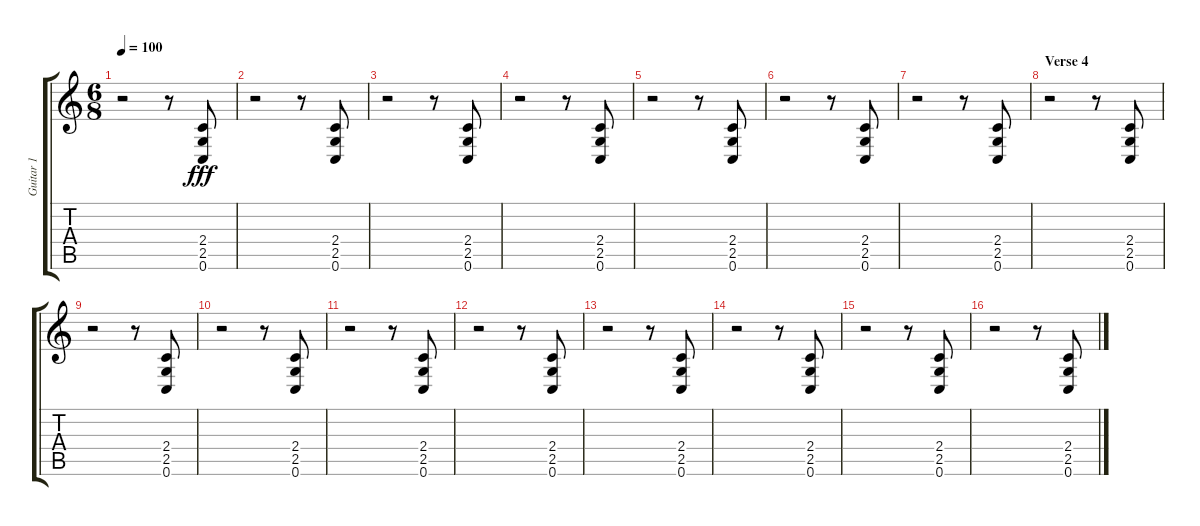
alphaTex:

\track ("Guitar 1" "Guitar 1") {instrument distortionguitar}
\staff {score tabs}
\tuning (C4 G3 Eb3 Bb2 F2 C2) {hide}
\ts (6 8)
\tempo 100
\clef g2
\ks c
r.2{dy fff} r.8 (2.4 2.5 0.6).8 |
r.2 r.8 (2.4 2.5 0.6).8 |
r.2 r.8 (2.4 2.5 0.6).8 |
r.2 r.8 (2.4 2.5 0.6).8 |
r.2 r.8 (2.4 2.5 0.6).8 |
r.2 r.8 (2.4 2.5 0.6).8 |
r.2 r.8 (2.4 2.5 0.6).8 |
\section ("" "Verse 4")
r.2 r.8 (2.4 2.5 0.6).8 |
r.2 r.8 (2.4 2.5 0.6).8 |
r.2 r.8 (2.4 2.5 0.6).8 |
r.2 r.8 (2.4 2.5 0.6).8 |
r.2 r.8 (2.4 2.5 0.6).8 |
r.2 r.8 (2.4 2.5 0.6).8 |
r.2 r.8 (2.4 2.5 0.6).8 |
r.2 r.8 (2.4 2.5 0.6).8 |
r.2 r.8 (2.4 2.5 0.6).8
